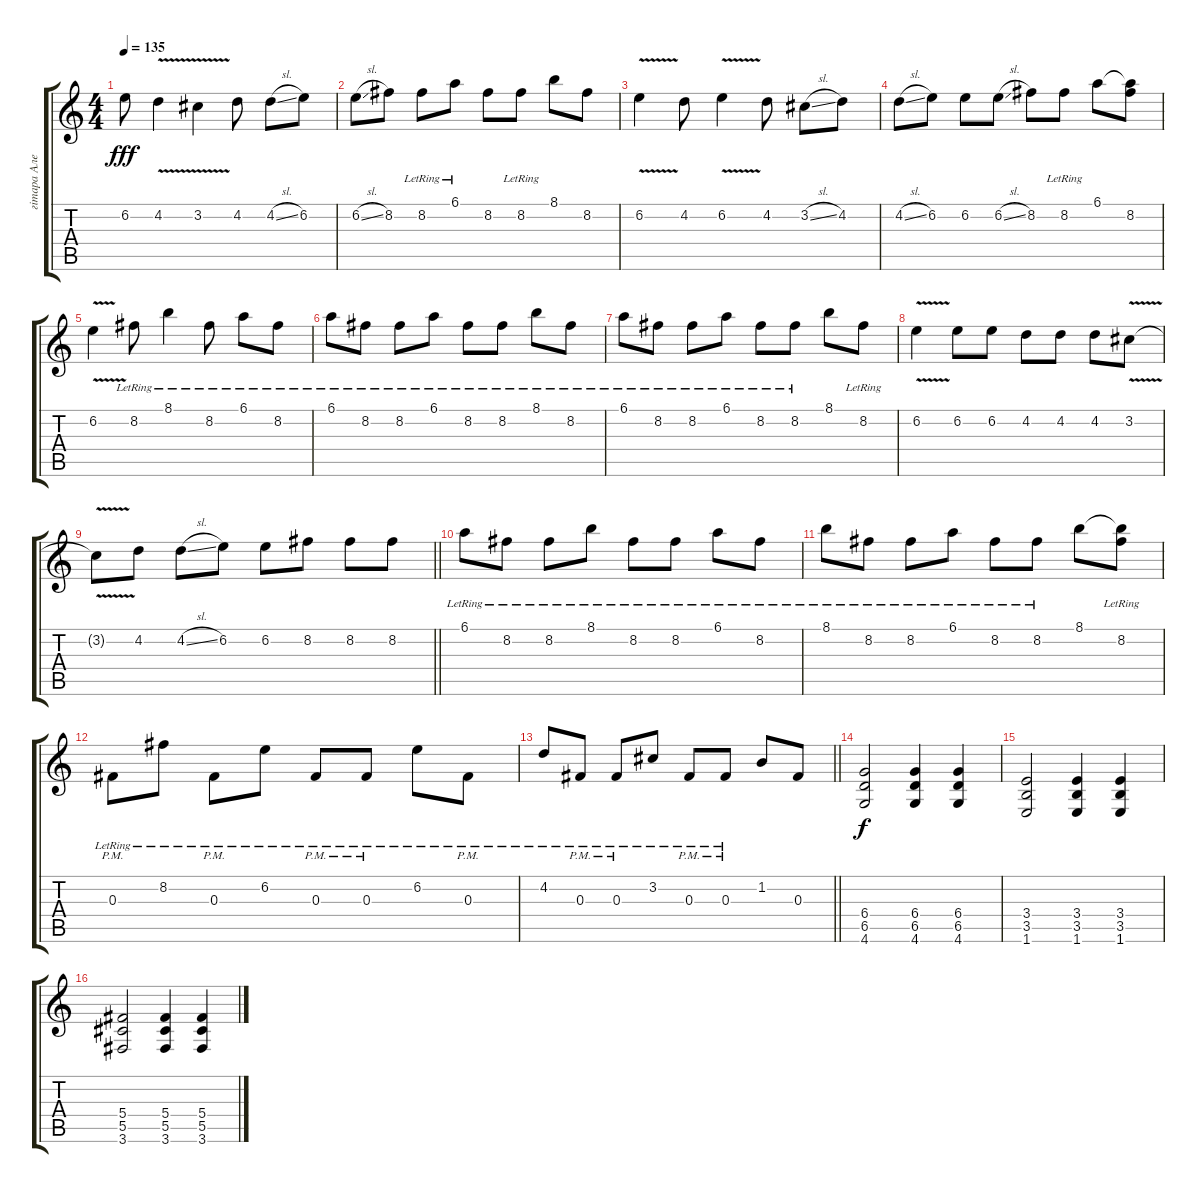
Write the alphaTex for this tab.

\track ("гiтара Алесь" "гiтара Але") {instrument overdrivenguitar}
\staff {score tabs}
\tuning (Eb4 Bb3 Gb3 Db3 Ab2 Eb2) {hide}
\ts (4 4)
\tempo 135
\clef g2
\ks c
6.2{t}.8{dy fff} 4.2{v}.4 3.2{v}.4 4.2.8 4.2{sl}.8 6.2.8 |
6.2{sl}.8 8.2.8 8.2{lr}.8 6.1{lr}.8 8.2.8 8.2{lr}.8 8.1.8 8.2.8 |
6.2{v}.4 4.2.8 6.2{v}.4 4.2.8 3.2{sl}.8 4.2.8 |
4.2{sl}.8 6.2.8 6.2.8 6.2{sl}.8 8.2.8 8.2{lr}.8 6.1.8 (6.1{t} 8.2).8 |
6.2{v}.4 8.2{lr}.8 8.1{lr}.4 8.2{lr}.8 6.1{lr}.8 8.2{lr}.8 |
6.1{lr}.8 8.2{lr}.8 8.2{lr}.8 6.1{lr}.8 8.2{lr}.8 8.2{lr}.8 8.1{lr}.8 8.2{lr}.8 |
6.1{lr}.8 8.2{lr}.8 8.2{lr}.8 6.1{lr}.8 8.2{lr}.8 8.2{lr}.8 8.1.8 8.2{lr}.8 |
6.2{v}.4 6.2.8 6.2.8 4.2.8 4.2.8 4.2.8 3.2{v}.8 |
\barLineRight lightlight
3.2{t}.8 4.2.8 4.2{sl}.8 6.2.8 6.2.8 8.2.8 8.2.8 8.2.8 |
6.1{lr}.8 8.2{lr}.8 8.2{lr}.8 8.1{lr}.8 8.2{lr}.8 8.2{lr}.8 6.1{lr}.8 8.2{lr}.8 |
8.1{lr}.8 8.2{lr}.8 8.2{lr}.8 6.1{lr}.8 8.2{lr}.8 8.2{lr}.8 8.1.8 (8.1{t} 8.2{lr}).8 |
0.3{pm lr}.8 8.2{lr}.8 0.3{pm lr}.8 6.2{lr}.8 0.3{pm lr}.8 0.3{pm lr}.8 6.2{lr}.8 0.3{pm lr}.8 |
\barLineRight lightlight
4.2{lr}.8 0.3{pm lr}.8 0.3{pm lr}.8 3.2{lr}.8 0.3{pm lr}.8 0.3{pm lr}.8 1.2.8 0.3.8 |
(6.4 6.5 4.6).2{dy f} (6.4 6.5 4.6).4 (6.4 6.5 4.6).4 |
(3.4 3.5 1.6).2 (3.4 3.5 1.6).4 (3.4 3.5 1.6).4 |
(5.4 5.5 3.6).2 (5.4 5.5 3.6).4 (5.4 5.5 3.6).4
